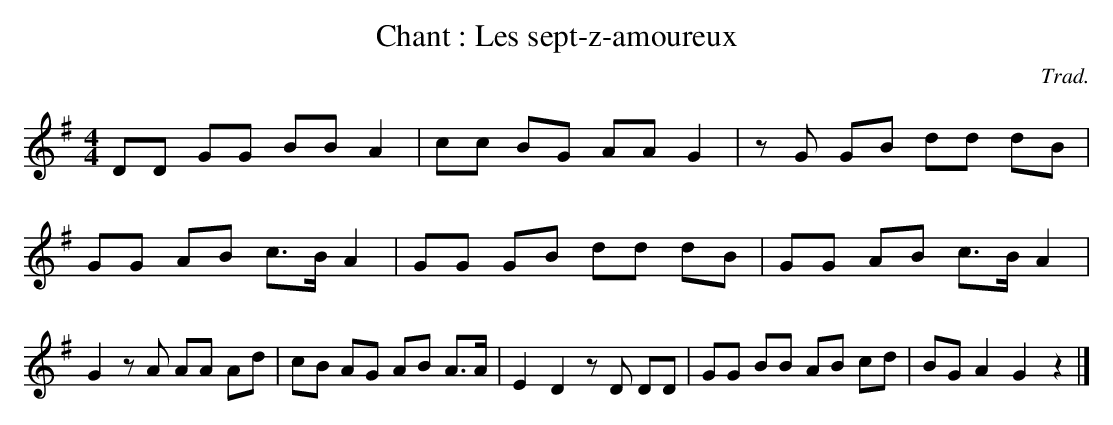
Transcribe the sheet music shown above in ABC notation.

X:1
T:Chant : Les sept-z-amoureux
E:10
C:Trad.
M:4/4
L:1/8
K:G
DD GG BB A2 | cc BG AA G2 | z G GB dd dB |\
GG AB c>B A2 | GG GB dd dB | GG AB c>B A2 |\
G2 z A AA Ad | cB AG AB A>A | E2 D2 z D DD |\
GG BB AB cd | BG A2 G2 z2 |]
